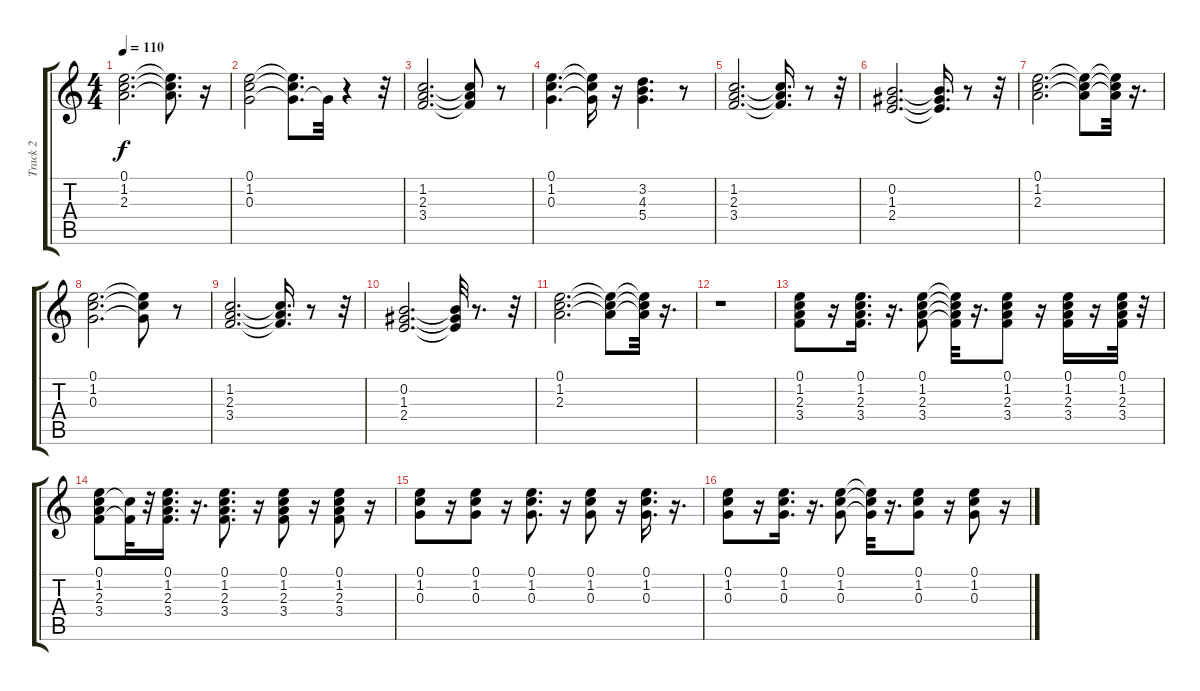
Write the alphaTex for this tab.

\track ("Track 2" "Track 2") {instrument acousticguitarsteel}
\staff {score tabs}
\tuning (E4 B3 G3 D3 A2 E2) {hide}
\ts (4 4)
\tempo 110
\clef g2
\ks c
(0.1 1.2 2.3).2{d dy f} (0.1{t} 1.2{t} 2.3{t}).8{d} r.16 |
(0.1 1.2 0.3).2 (0.1{t} 1.2{t} 0.3{t}).8{d} 0.3{t}.32 r.4 r.32 |
(1.2 2.3 3.4).2{d} (1.2{t} 2.3{t} 3.4{t}).8 r.8 |
(0.1 1.2 0.3).4{d} (0.1{t} 1.2{t} 0.3{t}).16 r.16 (3.2 4.3 5.4).4{d} r.8 |
(1.2 2.3 3.4).2{d} (1.2{t} 2.3{t} 3.4{t}).16{d} r.8 r.32 |
(0.2 1.3 2.4).2{d} (0.2{t} 1.3{t} 2.4{t}).16{d} r.8 r.32 |
(0.1 1.2 2.3).2{d} (0.1{t} 1.2{t} 2.3{t}).8 (0.1{t} 1.2{t} 2.3{t}).32 r.16{d} |
(0.1 1.2 0.3).2{d} (0.1{t} 1.2{t} 0.3{t}).8 r.8 |
(1.2 2.3 3.4).2{d} (1.2{t} 2.3{t} 3.4{t}).16{d} r.8 r.32 |
(0.2 1.3 2.4).2{d} (0.2{t} 1.3{t} 2.4{t}).32 r.8{d} r.32 |
(0.1 1.2 2.3).2{d} (0.1{t} 1.2{t} 2.3{t}).8 (0.1{t} 1.2{t} 2.3{t}).32 r.16{d} |
r.1 |
(0.1 1.2 2.3 3.4).8 r.16 (0.1 1.2 2.3 3.4).16{d} r.16{d} (0.1 1.2 2.3 3.4).8 (0.1{t} 1.2{t} 2.3{t} 3.4{t}).32 r.16{d} (0.1 1.2 2.3 3.4).8 r.16 (0.1 1.2 2.3 3.4).16 r.16 (0.1 1.2 2.3 3.4).32 r.32 |
(0.1 1.2 2.3 3.4).8 (1.2{t} 3.4{t}).32 r.32 (0.1 1.2 2.3 3.4).16{d} r.16{d} (0.1 1.2 2.3 3.4).8{d} r.16 (0.1 1.2 2.3 3.4).8 r.16 (0.1 1.2 2.3 3.4).8 r.16 |
(0.1 1.2 0.3).8 r.16 (0.1 1.2 0.3).8 r.16 (0.1 1.2 0.3).8{d} r.16 (0.1 1.2 0.3).8 r.16 (0.1 1.2 0.3).16{d} r.16{d} |
(0.1 1.2 0.3).8 r.16 (0.1 1.2 0.3).16{d} r.16{d} (0.1 1.2 0.3).8 (0.1{t} 1.2{t} 0.3{t}).32 r.16{d} (0.1 1.2 0.3).8 r.16 (0.1 1.2 0.3).8 r.16
